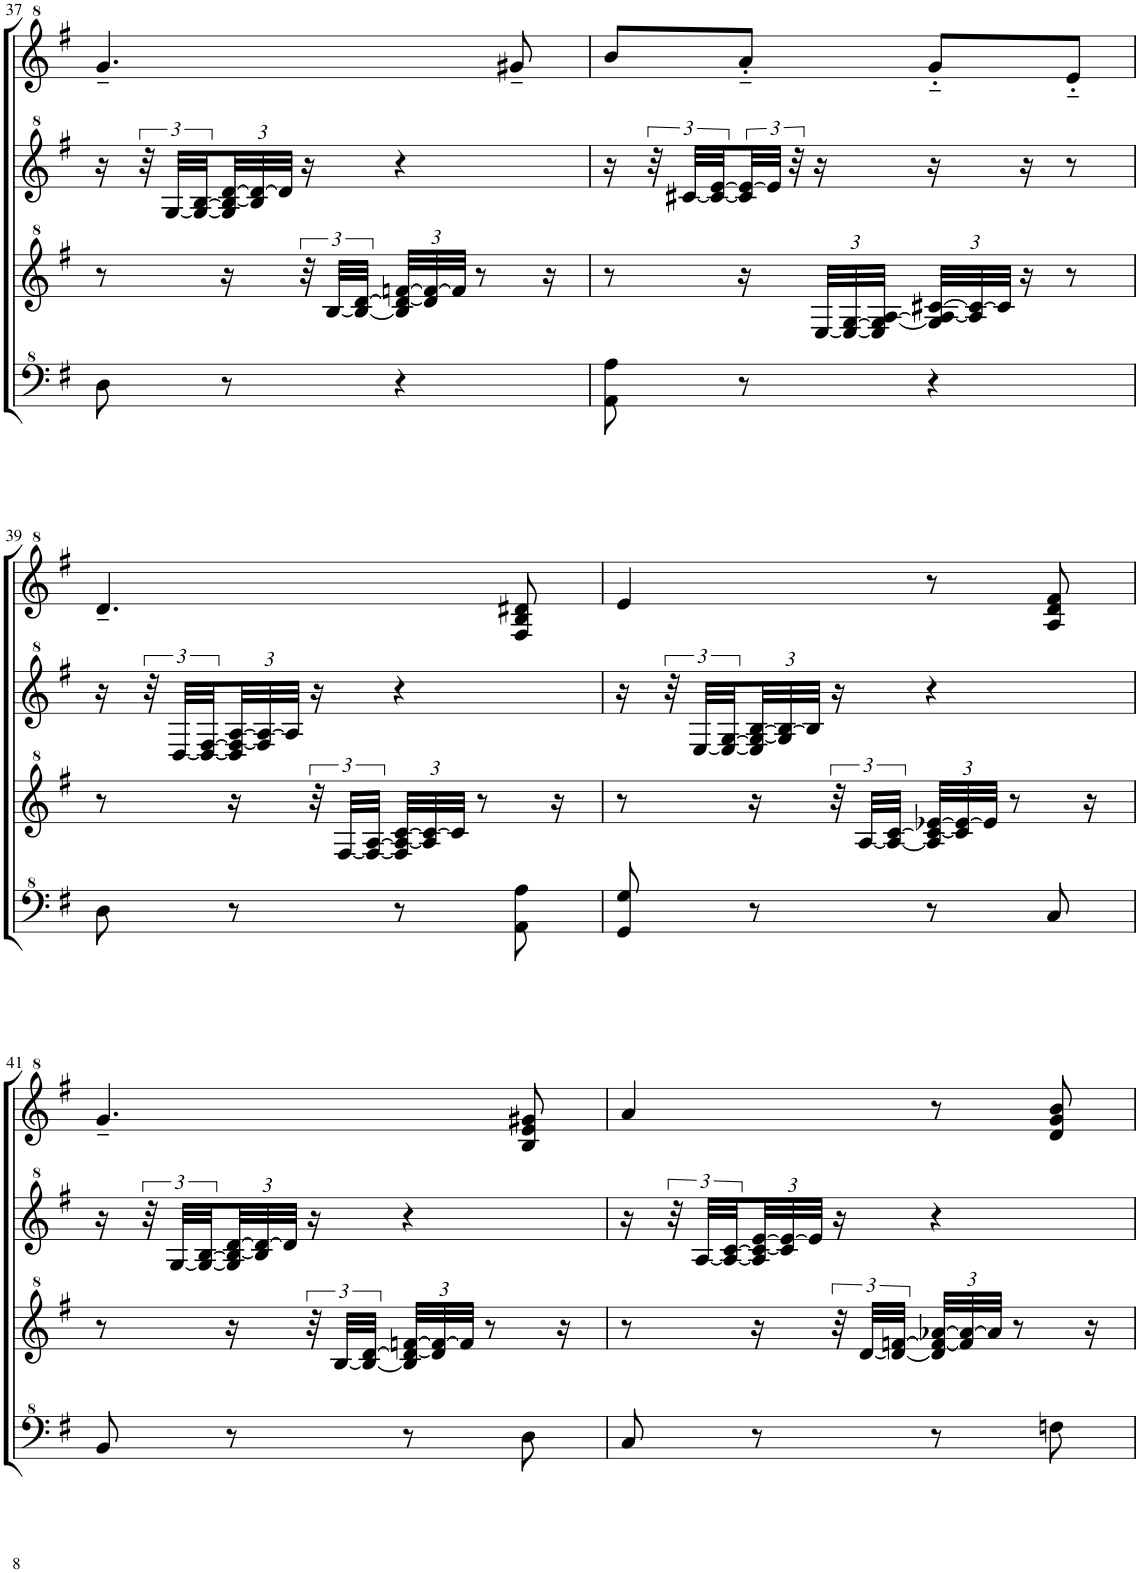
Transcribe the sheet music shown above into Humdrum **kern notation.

**kern	**kern	**kern	**kern
*part1	*part1	*part1	*part1
*staff4	*staff3	*staff2	*staff1
*I"Model III	*	*	*
!!LO:PB:g=z
*clefF^4	*clefG^2	*clefG^2	*clefG^2
*k[f#]	*k[f#]	*k[f#]	*k[f#]
*M2/4	*M2/4	*M2/4	*M2/4
=37	=37	=37	=37
8d\	8r	16r	4.gg~/
.	.	48r	.
.	.	[48g/LLL	.
.	.	48g/_ [48b/	.
*	*	*Xbrackettup	*
8r	16r	48g/] 48b/_ [48dd/	.
.	.	48b/] 48dd/_	.
.	.	48dd/JJJ]	.
.	48r	16r	.
.	[48b/LLL	.	.
.	48b/_ [48dd/JJJ	.	.
*	*Xbrackettup	*	*
4r	48b/] 48dd/_ [48ffn/LLL	4r	.
.	48dd/] 48ff/_	.	.
.	48ff/JJJ]	.	.
.	8r	.	.
.	.	.	8gg#X~/
.	16r	.	.
=38	=38	=38	=38
8A\ 8a\	8r	16r	8bb/L
*	*	*brackettup	*
.	.	48r	.
.	.	[48cc#X/LLL	.
.	.	48cc#/_ [48ee/	.
8r	16r	48cc#/] 48ee/_	8aa'~/J
.	.	48ee/JJJ]	.
.	.	48r	.
.	[48e/LLL	16r	.
.	48e/_ [48g/	.	.
.	48e/] 48g/_ [48a/JJJ	.	.
4r	48g/] 48a/_ [48cc#X/LLL	16r	8gg'~/L
.	48a/] 48cc#/_	.	.
.	48cc#/JJJ]	.	.
.	16r	16r	.
.	8r	8r	8ee'~/J
!!LO:LB:g=z
=39	=39	=39	=39
8d\	8r	16r	4.dd~/
.	.	48r	.
.	.	[48d/LLL	.
.	.	48d/_ [48f#/	.
*	*	*Xbrackettup	*
8r	16r	48d/] 48f#/_ [48a/	.
.	.	48f#/] 48a/_	.
.	.	48a/JJJ]	.
*	*brackettup	*	*
.	48r	16r	.
.	[48f#/LLL	.	.
.	48f#/_ [48a/JJJ	.	.
*	*Xbrackettup	*	*
8r	48f#/] 48a/_ [48cc/LLL	4r	.
.	48a/] 48cc/_	.	.
.	48cc/JJJ]	.	.
.	8r	.	.
8A\ 8a\	.	.	8f#/ 8b/ 8dd#X/
.	16r	.	.
=40	=40	=40	=40
8G/ 8g/	8r	16r	4ee/
*	*	*brackettup	*
.	.	48r	.
.	.	[48e/LLL	.
.	.	48e/_ [48g/	.
*	*	*Xbrackettup	*
8r	16r	48e/] 48g/_ [48b/	.
.	.	48g/] 48b/_	.
.	.	48b/JJJ]	.
*	*brackettup	*	*
.	48r	16r	.
.	[48a/LLL	.	.
.	48a/_ [48cc/JJJ	.	.
*	*Xbrackettup	*	*
8r	48a/] 48cc/_ [48ee-X/LLL	4r	8r
.	48cc/] 48ee-/_	.	.
.	48ee-/JJJ]	.	.
.	8r	.	.
8c/	.	.	8a/ 8dd/ 8ff#/
.	16r	.	.
!!LO:LB:g=z
=41	=41	=41	=41
8B/	8r	16r	4.gg~/
*	*	*brackettup	*
.	.	48r	.
.	.	[48g/LLL	.
.	.	48g/_ [48b/	.
*	*	*Xbrackettup	*
8r	16r	48g/] 48b/_ [48dd/	.
.	.	48b/] 48dd/_	.
.	.	48dd/JJJ]	.
*	*brackettup	*	*
.	48r	16r	.
.	[48b/LLL	.	.
.	48b/_ [48dd/JJJ	.	.
*	*Xbrackettup	*	*
8r	48b/] 48dd/_ [48ffn/LLL	4r	.
.	48dd/] 48ff/_	.	.
.	48ff/JJJ]	.	.
.	8r	.	.
8d\	.	.	8b/ 8ee/ 8gg#X/
.	16r	.	.
=42	=42	=42	=42
8c/	8r	16r	4aa/
*	*	*brackettup	*
.	.	48r	.
.	.	[48a/LLL	.
.	.	48a/_ [48cc/	.
*	*	*Xbrackettup	*
8r	16r	48a/] 48cc/_ [48ee/	.
.	.	48cc/] 48ee/_	.
.	.	48ee/JJJ]	.
*	*brackettup	*	*
.	48r	16r	.
.	[48dd/LLL	.	.
.	48dd/_ [48ffn/JJJ	.	.
*	*Xbrackettup	*	*
8r	48dd/] 48ff/_ [48aa-X/LLL	4r	8r
.	48ff/] 48aa-/_	.	.
.	48aa-/JJJ]	.	.
.	8r	.	.
8fn\	.	.	8dd/ 8gg/ 8bb/
.	16r	.	.
=	=	=	=
*-	*-	*-	*-
